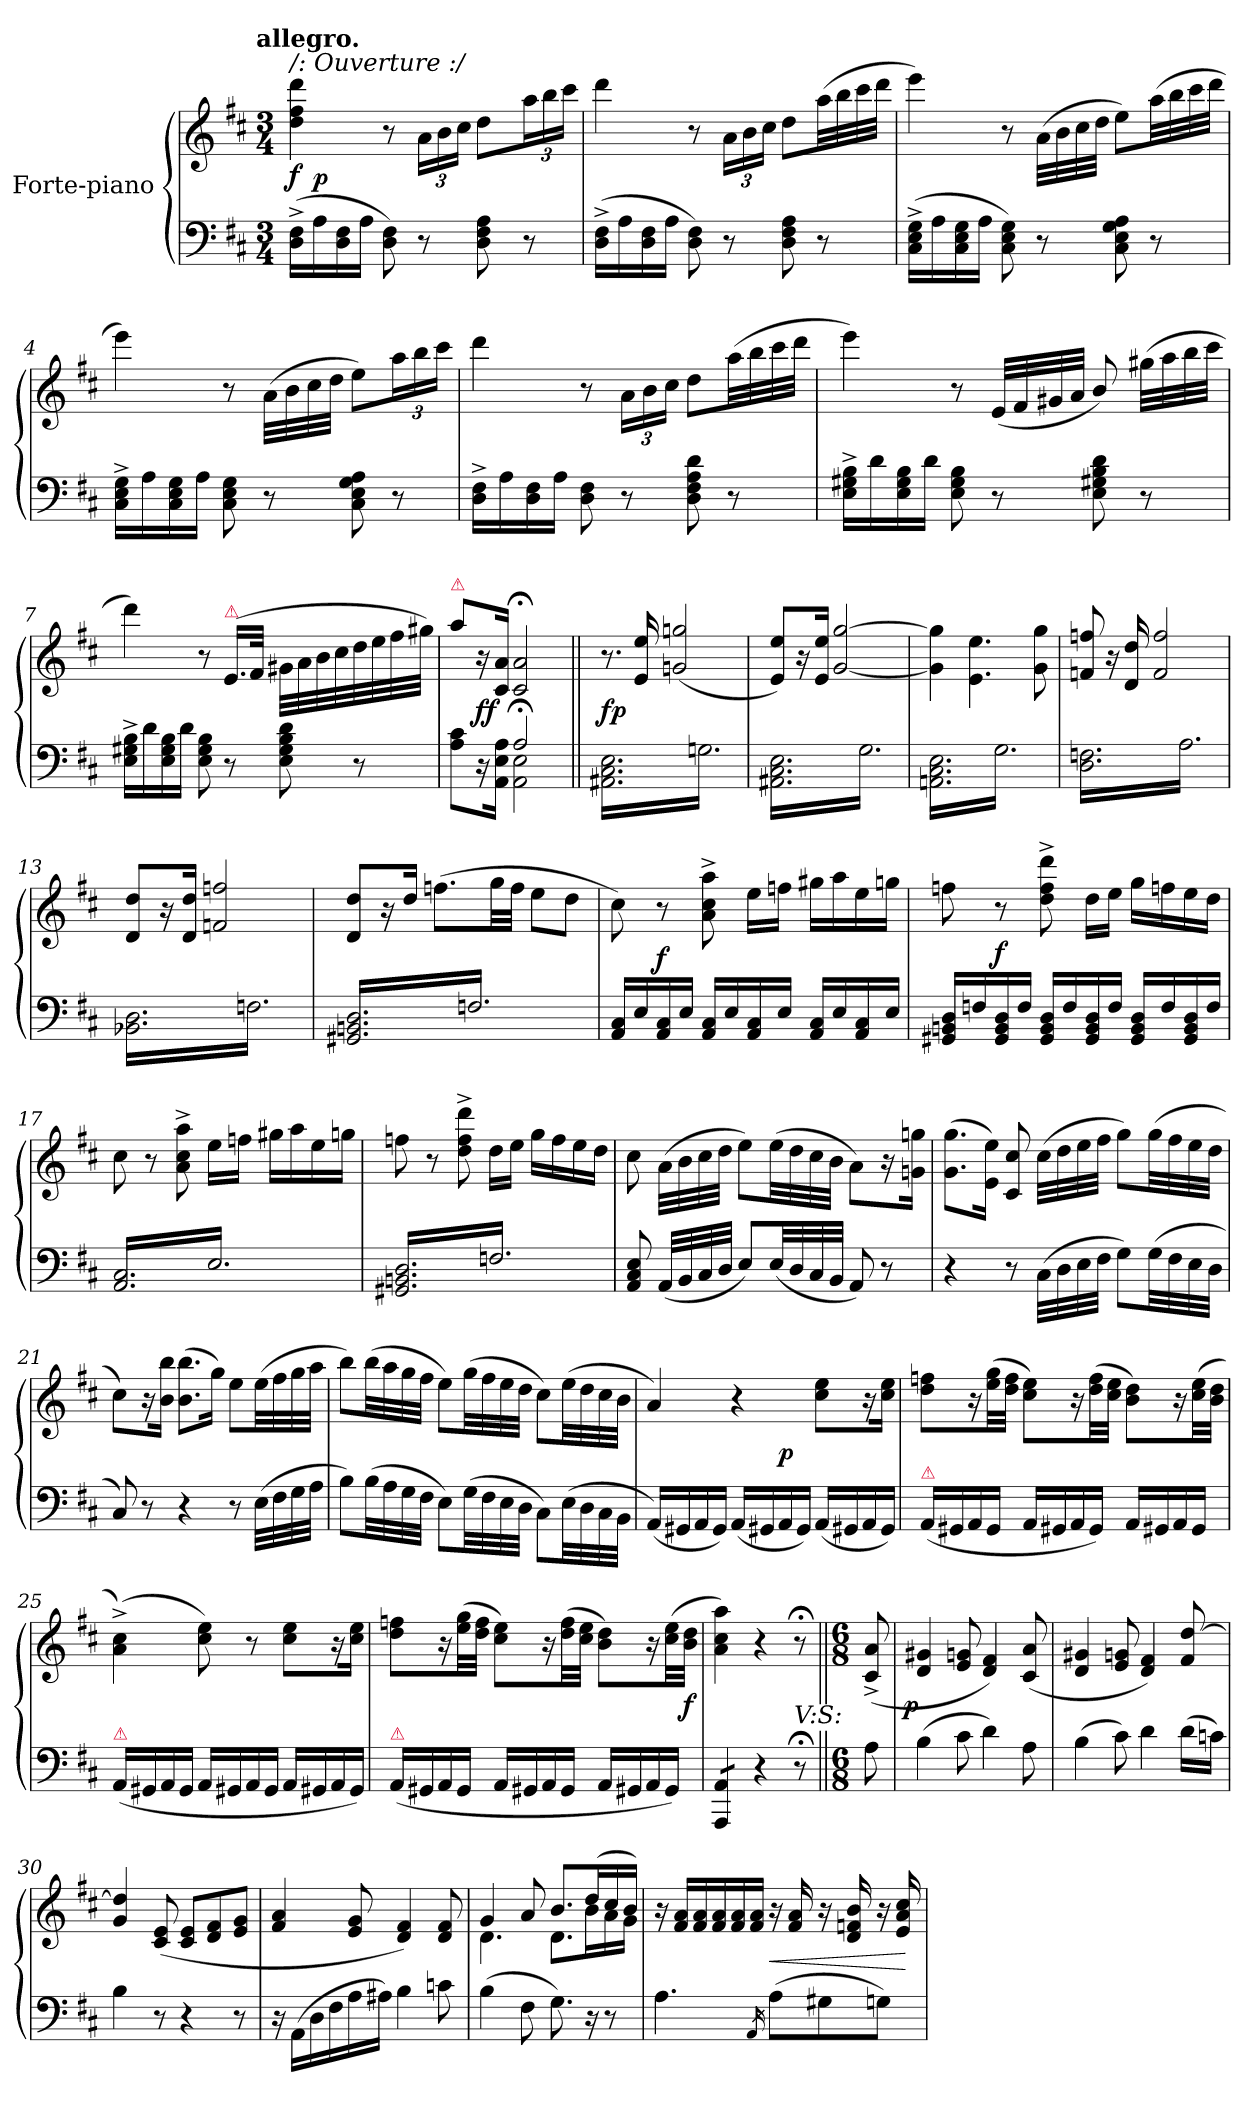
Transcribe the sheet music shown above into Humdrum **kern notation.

**kern	**kern	**dynam
*part1	*part1	*part1
*staff2	*staff1	*staff1/2
*I"Forte-piano	*	*
*clefF4	*clefG2	*
*k[f#c#]	*k[f#c#]	*
!!LO:TX:omd:t=allegro.
*M3/4	*M3/4	*
=1	=1	=1
*	*^	*
!	!LO:TX:a:i:t=/&colon; Ouverture &colon;/	!	!
(>16D^>\ 16F#^>\LL	4dd\ 4ff#\ 4ddd\	16ryy	f
16A\	.	2ryy	p
16D\ 16F#\	.	.	.
16A\JJ	.	.	.
8D\ 8F#\)	8r	.	.
8r	24a\LL	.	.
.	24b\	.	.
.	24cc#\JJ	.	.
8D\ 8F#\ 8A\	8dd\L	.	.
.	.	8.ryy	.
8r	24aa\L	.	.
.	24bb\	.	.
.	24ccc#\JJ	.	.
*	*v	*v	*
=2	=2	=2
(>16D^>\ 16F#^>\LL	4ddd\	.
16A\	.	.
16D\ 16F#\	.	.
16A\JJ	.	.
8D\ 8F#\)	8r	.
8r	24a\LL	.
.	24b\	.
.	24cc#\JJ	.
8D\ 8F#\ 8A\	8dd\L	.
8r	(>32aa\LL	.
.	32bb\	.
.	32ccc#\	.
.	32ddd\JJJ	.
=3	=3	=3
(>16C#^>\ 16E^>\ 16G^>\LL	4eee\)	.
16A\	.	.
16C#\ 16E\ 16G\	.	.
16A\JJ	.	.
8C#\ 8E\ 8G\)	8r	.
8r	(>32a\LLL	.
.	32b\	.
.	32cc#\	.
.	32dd\JJJ	.
8C#\ 8E\ 8G\ 8A\	8ee\L)	.
8r	(32aa\LL	.
.	32bb\	.
.	32ccc#\	.
.	32ddd\JJJ	.
=4	=4	=4
16C#^>\ 16E^>\ 16G^>\LL	4eee\)	.
16A\	.	.
16C#\ 16E\ 16G\	.	.
16A\JJ	.	.
8C#\ 8E\ 8G\	8r	.
8r	(>32a\LLL	.
.	32b\	.
.	32cc#\	.
.	32dd\JJJ	.
8C#\ 8E\ 8G\ 8A\	8ee\L)	.
8r	24aa\L	.
.	24bb\	.
.	24ccc#\JJ	.
=5	=5	=5
16D^>\ 16F#^>\LL	4ddd\	.
16A\	.	.
16D\ 16F#\	.	.
16A\JJ	.	.
8D\ 8F#\	8r	.
8r	24a\LL	.
.	24b\	.
.	24cc#\JJ	.
8D\ 8F#\ 8A\ 8d\	8dd\L	.
8r	(>32aa\LL	.
.	32bb\	.
.	32ccc#\	.
.	32ddd\JJJ	.
=6	=6	=6
16E^>\ 16G#X^>\ 16B^>\LL	4eee\)	.
16d\	.	.
16E\ 16G#\ 16B\	.	.
16d\JJ	.	.
8E\ 8G#\ 8B\	8r	.
8r	(<32e/LLL	.
.	32f#/	.
.	32g#X/	.
.	32a/JJJ	.
8E\ 8G#X\ 8B\ 8d\	8b/)	.
8r	(>32gg#X\LLL	.
.	32aa\	.
.	32bb\	.
.	32ccc#\JJJ	.
=7	=7	=7
16E^>\ 16G#X^>\ 16B^>\LL	4ddd\)	.
16d\	.	.
16E\ 16G#\ 16B\	.	.
16d\JJ	.	.
8E\ 8G#\ 8B\	8r	.
!	!LO:TX:a:color=crimson:t=⚠	!
8r	(16.e/LL	.
.	32f#/JJk	.
8E\ 8G#\ 8B\ 8d\	32g#X\LLL	.
.	32a\	.
.	32b\	.
.	32cc#\	.
8r	32dd\	.
.	32ee\	.
.	32ff#\	.
.	32gg#X\JJJ)	.
=8	=8	=8
*^	*	*
!	!	!LO:TX:a:color=crimson:t=⚠	!
8A\ 8c#\L	4ryy	8aa\L	.
16r	.	16r	ff
16AA\ 16E\ 16A\Jk	.	16c#/ 16a/Jk	.
2A;</	2AA\ 2E\	2c#;</ 2a;</	.
*v	*v	*	*
=9||	=9||	=9||
*tremolo	*	*
(>16AA#X\ 16C#\ 16E\LL	8.r	fp
16Gn\)	.	.
16AA#X\ 16C#\ 16E\	.	.
16Gn\)	16e/ 16ee/	.
16AA#X\ 16C#\ 16E\	(<2gn/ 2ggn/	.
16Gn\)	.	.
16AA#X\ 16C#\ 16E\	.	.
16Gn\)	.	.
16AA#X\ 16C#\ 16E\	.	.
16Gn\)	.	.
16AA#X\ 16C#\ 16E\	.	.
16Gn\)JJ	.	.
=10	=10	=10
(>16AA#X\ 16C#\ 16E\LL	8e/ 8ee/L)	.
16G\)	.	.
16AA#X\ 16C#\ 16E\	16r	.
16G\)	16e/ 16ee/Jk	.
16AA#X\ 16C#\ 16E\	[2g/ [2gg/	.
16G\)	.	.
16AA#X\ 16C#\ 16E\	.	.
16G\)	.	.
16AA#X\ 16C#\ 16E\	.	.
16G\)	.	.
16AA#X\ 16C#\ 16E\	.	.
16G\)JJ	.	.
=11	=11	=11
(>16AAn\ 16C#\ 16E\LL	4g]\ 4gg]\	.
16G\)	.	.
16AAn\ 16C#\ 16E\	.	.
16G\)	.	.
16AAn\ 16C#\ 16E\	4.e\ 4.ee\	.
16G\)	.	.
16AAn\ 16C#\ 16E\	.	.
16G\)	.	.
16AAn\ 16C#\ 16E\	.	.
16G\)	.	.
16AAn\ 16C#\ 16E\	8g\ 8gg\	.
16G\)JJ	.	.
=12	=12	=12
(>16D\ 16Fn\LL	8fn/ 8ffn/	.
16A\)	.	.
16D\ 16Fn\	16r	.
16A\)	16d/ 16dd/	.
16D\ 16Fn\	2f/ 2ff/	.
16A\)	.	.
16D\ 16Fn\	.	.
16A\)	.	.
16D\ 16Fn\	.	.
16A\)	.	.
16D\ 16Fn\	.	.
16A\)JJ	.	.
=13	=13	=13
(>16BB-X\ 16D\LL	8d/ 8dd/L	.
16Fn\)	.	.
16BB-X\ 16D\	16r	.
16Fn\)	16d/ 16dd/Jk	.
16BB-X\ 16D\	2fn/ 2ffn/	.
16Fn\)	.	.
16BB-X\ 16D\	.	.
16Fn\)	.	.
16BB-X\ 16D\	.	.
16Fn\)	.	.
16BB-X\ 16D\	.	.
16Fn\)JJ	.	.
=14	=14	=14
(<16GG#X/ 16BBn/ 16D/LL	8d/ 8dd/L	.
16Fn/)	.	.
16GG#X/ 16BBn/ 16D/	16r	.
16Fn/)	16dd/Jk	.
16GG#X/ 16BBn/ 16D/	(>8.ffn\L	.
16Fn/)	.	.
16GG#X/ 16BBn/ 16D/	.	.
16Fn/)	32gg\LL	.
.	32ff\JJJ	.
16GG#X/ 16BBn/ 16D/	8ee\L	.
16Fn/)	.	.
16GG#X/ 16BBn/ 16D/	8dd\J	.
16Fn/)JJ	.	.
*Xtremolo	*	*
=15	=15	=15
16AA/ 16C#/LL	8cc#\)	.
16E/	.	.
16AA/ 16C#/	8r	f
16E/JJ	.	.
16AA/ 16C#/LL	8a^<\ 8cc#^<\ 8aa^<\	.
16E/	.	.
16AA/ 16C#/	16ee\LL	.
16E/JJ	16ffn\JJ	.
16AA/ 16C#/LL	16gg#X\LL	.
16E/	16aa\	.
16AA/ 16C#/	16ee\	.
16E/JJ	16ggn\JJ	.
=16	=16	=16
16GG#X/ 16BBn/ 16D/LL	8ffn\	.
16Fn/	.	.
16GG#/ 16BB/ 16D/	8r	f
16F/JJ	.	.
16GG#/ 16BB/ 16D/LL	8dd^<\ 8ff^<\ 8ddd^<\	.
16F/	.	.
16GG#/ 16BB/ 16D/	16dd\LL	.
16F/JJ	16ee\JJ	.
16GG#/ 16BB/ 16D/LL	16gg\LL	.
16F/	16ffn\	.
16GG#/ 16BB/ 16D/	16ee\	.
16F/JJ	16dd\JJ	.
=17	=17	=17
*tremolo	*	*
16AA/ 16C#/LL	8cc#\	.
16E/	.	.
16AA/ 16C#/	8r	.
16E/	.	.
16AA/ 16C#/	8a^<\ 8cc#^<\ 8aa^<\	.
16E/	.	.
16AA/ 16C#/	16ee\LL	.
16E/	16ffn\JJ	.
16AA/ 16C#/	16gg#X\LL	.
16E/	16aa\	.
16AA/ 16C#/	16ee\	.
16E/JJ	16ggn\JJ	.
=18	=18	=18
16GG#X/ 16BBn/ 16D/LL	8ffn\	.
16Fn/	.	.
16GG#X/ 16BBn/ 16D/	8r	.
16Fn/	.	.
16GG#X/ 16BBn/ 16D/	8dd^<\ 8ff^<\ 8ddd^<\	.
16Fn/	.	.
16GG#X/ 16BBn/ 16D/	16dd\LL	.
16Fn/	16ee\JJ	.
16GG#X/ 16BBn/ 16D/	16gg\LL	.
16Fn/	16ff\	.
16GG#X/ 16BBn/ 16D/	16ee\	.
16Fn/JJ	16dd\JJ	.
*Xtremolo	*	*
=19	=19	=19
8AA/ 8C#/ 8E/	8cc#\	.
.	.	.
(<32AA/LLL	(>32a\LLL	.
32BB/	32b\	.
32C#/	32cc#\	.
32D/JJJ	32dd\JJJ	.
8E/L)	8ee\L)	.
.	.	.
(<32E/LL	(>32ee\LL	.
32D/	32dd\	.
32C#/	32cc#\	.
32BB/JJJ	32b\JJJ	.
8AA/)	8a\L)	.
8r	16r	.
.	16gn\ 16ggn\Jk	.
=20	=20	=20
4r	(>8.g\ 8.gg\L	.
.	16e\ 16ee\Jk)	.
8r	8c#/ 8cc#/	.
(>32C#\LLL	(>32cc#\LLL	.
32D\	32dd\	.
32E\	32ee\	.
32F#\JJJ	32ff#\JJJ	.
8G\L)	8gg\L)	.
(>32G\LL	(>32gg\LL	.
32F#\	32ff#\	.
32E\	32ee\	.
32D\JJJ	32dd\JJJ	.
=21	=21	=21
8C#/)	8cc#\L)	.
8r	16r	.
.	16b\ 16bb\Jk	.
4r	(>8.b\ 8.bb\L	.
.	16gg\Jk)	.
8r	8ee\L	.
(>32E\LLL	(>32ee\LL	.
32F#\	32ff#\	.
32G\	32gg\	.
32A\JJJ	32aa\JJJ	.
=22	=22	=22
8B\L)	8bb\L)	.
(>32B\LL	(>32bb\LL	.
32A\	32aa\	.
32G\	32gg\	.
32F#\JJJ	32ff#\JJJ	.
8E\L)	8ee\L)	.
(>32G\LL	(>32gg\LL	.
32F#\	32ff#\	.
32E\	32ee\	.
32D\JJJ	32dd\JJJ	.
8C#\L)	8cc#\L)	.
(>32E\LL	(>32ee\LL	.
32D\	32dd\	.
32C#\	32cc#\	.
32BB\JJJ	32b\JJJ	.
=23	=23	=23
*	*^	*
(<16AA/LL)	4a/)	4.ryy	.
16GG#X/	.	.	.
16AA/	.	.	.
16GG#/JJ)	.	.	.
(<16AA/LL	4r	.	.
16GG#X/	.	.	.
16AA/	.	4.ryy	p
16GG#/JJ)	.	.	.
(<16AA/LL	8cc#\ 8ee\L	.	.
16GG#X/	.	.	.
16AA/	16r	.	.
16GG#/JJ)	16cc#\ 16ee\Jk	.	.
=24	=24	=24	=24
!LO:TX:a:color=crimson:t=⚠	!	!	!
*	*v	*v	*
(<16AA/LL	8dd\ 8ffn\L	.
16GG#X/	.	.
16AA/	16r	.
16GG#/JJ	(>32ee\ 32gg\LL	.
.	32dd\ 32ff\JJJ	.
16AA/LL	8cc#\ 8ee\L)	.
16GG#X/	.	.
16AA/	16r	.
16GG#/JJ)	(>32dd\ 32ff\LL	.
.	32cc#\ 32ee\JJJ	.
16AA/LL	8b\ 8dd\L)	.
16GG#X/	.	.
16AA/	16r	.
16GG#/JJ	(>32cc#\ 32ee\LL	.
.	32b\ 32dd\JJJ	.
=25	=25	=25
!LO:TX:a:color=crimson:t=⚠	!	!
(<16AA/LL	(>4a^<\ 4cc#^<\)	.
16GG#X/	.	.
16AA/	.	.
16GG#/JJ	.	.
16AA/LL	8cc#\ 8ee\)	.
16GG#X/	.	.
16AA/	8r	.
16GG#/JJ	.	.
16AA/LL	8cc#\ 8ee\L	.
16GG#X/	.	.
16AA/	16r	.
16GG#/JJ)	16cc#\ 16ee\Jk	.
=26	=26	=26
!LO:TX:a:color=crimson:t=⚠	!	!
(<16AA/LL	8dd\ 8ffn\L	.
16GG#X/	.	.
16AA/	16r	.
16GG#/JJ	(>32ee\ 32gg\LL	.
.	32dd\ 32ff\JJJ	.
16AA/LL	8cc#\ 8ee\L)	.
16GG#X/	.	.
16AA/	16r	.
16GG#/JJ	(>32dd\ 32ff\LL	.
.	32cc#\ 32ee\JJJ	.
16AA/LL	8b\ 8dd\L)	.
16GG#X/	.	.
16AA/	16r	.
16GG#/JJ)	(>32cc#\ 32ee\LL	.
.	32b\ 32dd\JJJ	f
=	=	=
*tremolo	*	*
8AAA/ 8AA/L	4a\ 4cc#\ 4aa\)	.
8AAA/ 8AA/J	.	.
*Xtremolo	*	*
4r	4r	.
!LO:TX:a:i:t=V&colon;S&colon;	!	!
8r;<	8r;<	.
=27||	=27||	=27||
*M6/8	*M6/8	*
*	*MM72	*
8A\	(>8c#^</ 8a^</	.
=28	=28	=28
!	!	!LO:DY:rj
(>4B\	4d/ 4g#X/	p
8c#\	8e/ 8gn/	.
4d\)	4d/ 4f#/)	.
8A\	(>8c#/ 8a/	.
=29	=29	=29
(>4B\	4d/ 4g#X/	.
8c#\)	8e/ 8gn/	.
4d\	4d/ 4f#/)	.
(>16d\LL	8f#/ [8dd/	.
16cn\JJ)	.	.
=30	=30	=30
4B\	4g/ 4dd]/	.
8r	(>8c#/ 8e/	.
4r	8c#/ 8e/L	.
.	8d/ 8f#/	.
8r	8e/ 8g/J	.
=31	=31	=31
16r	4f#/ 4a/	.
(>16AA\LL	.	.
16D\	.	.
16F#\	.	.
16A\	8e/ 8g/	.
16A#X\JJ)	.	.
4B\	4d/ 4f#/)	.
8cn\	8d/ 8f#/	.
=32	=32	=32
*	*^	*
(>4B\	4g/	4.d\	.
8F#\	8a/	.	.
8.G\)	8.b/L	8.d\L	.
16r	(>16dd/L	16b\L	.
8r	16cc#/	16a\	.
.	16b/JJ)	16g\JJ	.
*	*v	*v	*
=33	=33	=33
4.A\	16r	.
.	16f#/ 16a/LL	.
.	16f#/ 16a/	.
.	16f#/ 16a/	.
.	16f#/ 16a/	.
.	16f#/ 16a/JJ	.
16qAA/	.	.
(>8A\L	16r	<
.	16f#/ 16a/	.
8G#X\	16r	.
.	16d/ 16fn/ 16b/	.
8Gn\J)	16r	.
.	16e/ 16a/ 16cc#/	.
.	.	[
=	=	=
*-	*-	*-
